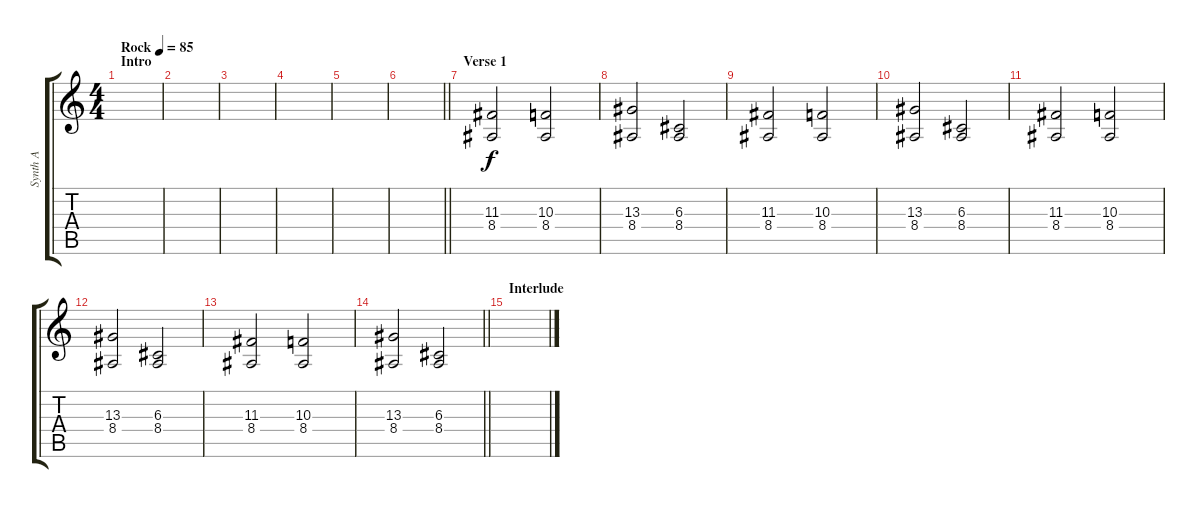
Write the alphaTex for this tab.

\track ("Synth A" "Synth A") {instrument churchorgan}
\staff {score tabs}
\tuning (E4 B3 G3 D3 A2 E2) {hide}
\ts (4 4)
\section ("" "Intro")
\tempo (85 "Rock")
\clef g2
\ks c
|
|
|
|
|
\barLineRight lightlight
|
\section ("" "Verse 1")
(11.3 8.4).2 (10.3 8.4).2 |
(13.3 8.4).2 (6.3 8.4).2 |
(11.3 8.4).2 (10.3 8.4).2 |
(13.3 8.4).2 (6.3 8.4).2 |
(11.3 8.4).2 (10.3 8.4).2 |
(13.3 8.4).2 (6.3 8.4).2 |
(11.3 8.4).2 (10.3 8.4).2 |
\barLineRight lightlight
(13.3 8.4).2 (6.3 8.4).2 |
\section ("" "Interlude")
